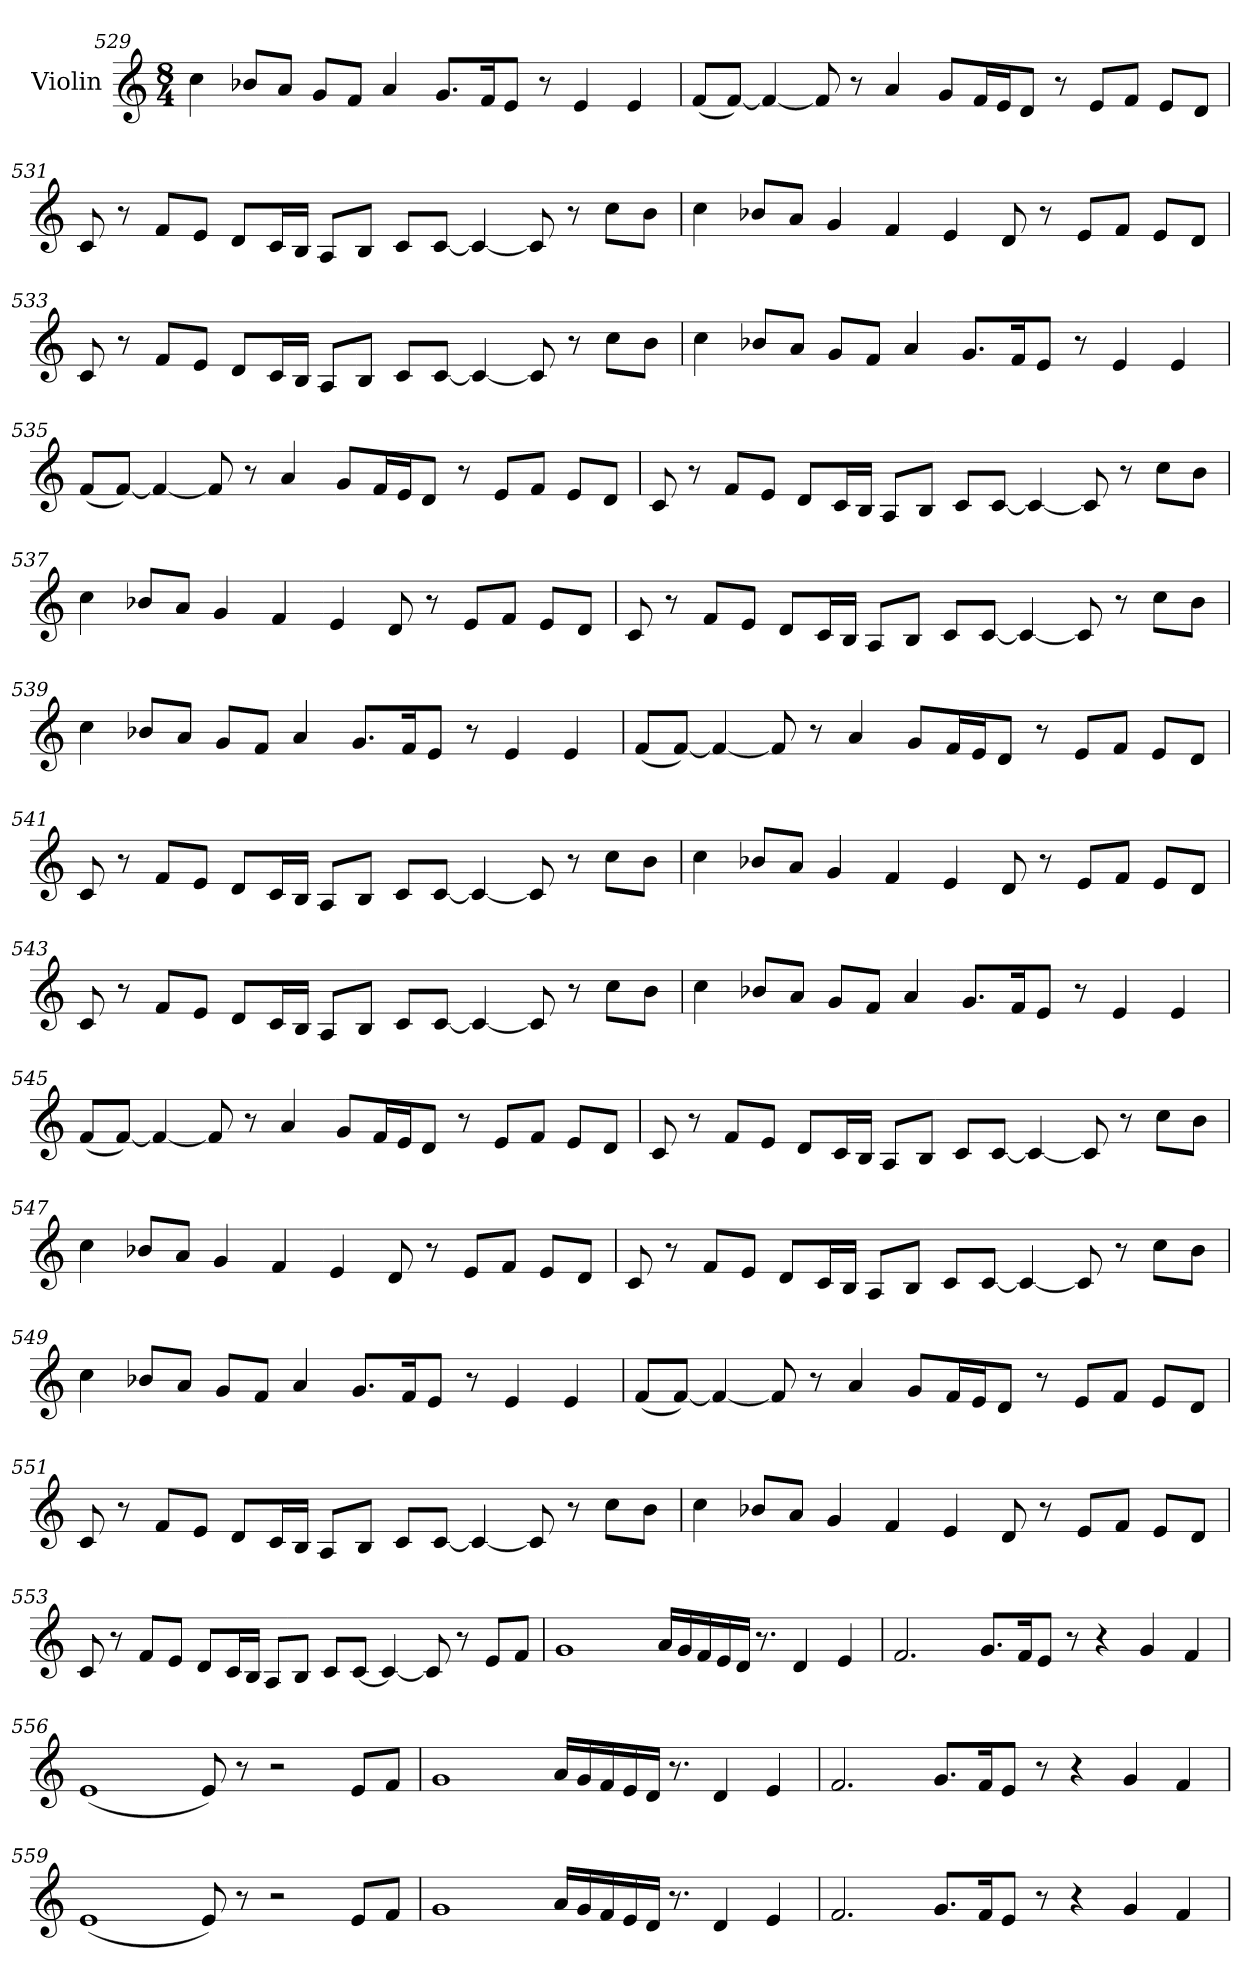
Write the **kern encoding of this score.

**kern
*part1
*staff1
*I"Violin
*clefG2
*k[]
*M8/4
=529
4cc\
8b-X/L
8a/J
8g/L
8f/J
4a/
8.g/L
16f/K
8e/J
8r
4e/
4e/
!!LO:LB:g=z
=530
(<8f/L
[8f/J)
4f/_
8f/]
8r
4a/
8g/L
16f/L
16e/J
8d/J
8r
8e/L
8f/J
8e/L
8d/J
=531
8c/
8r
8f/L
8e/J
8d/L
16c/L
16B/JJ
8A/L
8B/J
8c/L
[8c/J
4c/_
8c/]
8r
8cc\L
8b\J
!!LO:LB:g=z
=532
4cc\
8b-X/L
8a/J
4g/
4f/
4e/
8d/
8r
8e/L
8f/J
8e/L
8d/J
=533
8c/
8r
8f/L
8e/J
8d/L
16c/L
16B/JJ
8A/L
8B/J
8c/L
[8c/J
4c/_
8c/]
8r
8cc\L
8b\J
!!LO:LB:g=z
=534
4cc\
8b-X/L
8a/J
8g/L
8f/J
4a/
8.g/L
16f/K
8e/J
8r
4e/
4e/
=535
(<8f/L
[8f/J)
4f/_
8f/]
8r
4a/
8g/L
16f/L
16e/J
8d/J
8r
8e/L
8f/J
8e/L
8d/J
!!LO:LB:g=z
=536
8c/
8r
8f/L
8e/J
8d/L
16c/L
16B/JJ
8A/L
8B/J
8c/L
[8c/J
4c/_
8c/]
8r
8cc\L
8b\J
=537
4cc\
8b-X/L
8a/J
4g/
4f/
4e/
8d/
8r
8e/L
8f/J
8e/L
8d/J
!!LO:LB:g=z
=538
8c/
8r
8f/L
8e/J
8d/L
16c/L
16B/JJ
8A/L
8B/J
8c/L
[8c/J
4c/_
8c/]
8r
8cc\L
8b\J
=539
4cc\
8b-X/L
8a/J
8g/L
8f/J
4a/
8.g/L
16f/K
8e/J
8r
4e/
4e/
!!LO:LB:g=z
=540
(<8f/L
[8f/J)
4f/_
8f/]
8r
4a/
8g/L
16f/L
16e/J
8d/J
8r
8e/L
8f/J
8e/L
8d/J
=541
8c/
8r
8f/L
8e/J
8d/L
16c/L
16B/JJ
8A/L
8B/J
8c/L
[8c/J
4c/_
8c/]
8r
8cc\L
8b\J
!!LO:LB:g=z
=542
4cc\
8b-X/L
8a/J
4g/
4f/
4e/
8d/
8r
8e/L
8f/J
8e/L
8d/J
=543
8c/
8r
8f/L
8e/J
8d/L
16c/L
16B/JJ
8A/L
8B/J
8c/L
[8c/J
4c/_
8c/]
8r
8cc\L
8b\J
!!LO:PB:g=z
=544
4cc\
8b-X/L
8a/J
8g/L
8f/J
4a/
8.g/L
16f/K
8e/J
8r
4e/
4e/
=545
(<8f/L
[8f/J)
4f/_
8f/]
8r
4a/
8g/L
16f/L
16e/J
8d/J
8r
8e/L
8f/J
8e/L
8d/J
!!LO:LB:g=z
=546
8c/
8r
8f/L
8e/J
8d/L
16c/L
16B/JJ
8A/L
8B/J
8c/L
[8c/J
4c/_
8c/]
8r
8cc\L
8b\J
=547
4cc\
8b-X/L
8a/J
4g/
4f/
4e/
8d/
8r
8e/L
8f/J
8e/L
8d/J
!!LO:LB:g=z
=548
8c/
8r
8f/L
8e/J
8d/L
16c/L
16B/JJ
8A/L
8B/J
8c/L
[8c/J
4c/_
8c/]
8r
8cc\L
8b\J
=549
4cc\
8b-X/L
8a/J
8g/L
8f/J
4a/
8.g/L
16f/K
8e/J
8r
4e/
4e/
!!LO:LB:g=z
=550
(<8f/L
[8f/J)
4f/_
8f/]
8r
4a/
8g/L
16f/L
16e/J
8d/J
8r
8e/L
8f/J
8e/L
8d/J
=551
8c/
8r
8f/L
8e/J
8d/L
16c/L
16B/JJ
8A/L
8B/J
8c/L
[8c/J
4c/_
8c/]
8r
8cc\L
8b\J
!!LO:LB:g=z
=552
4cc\
8b-X/L
8a/J
4g/
4f/
4e/
8d/
8r
8e/L
8f/J
8e/L
8d/J
=553
8c/
8r
8f/L
8e/J
8d/L
16c/L
16B/JJ
8A/L
8B/J
8c/L
[8c/J
4c/_
8c/]
8r
8e/L
8f/J
!!LO:LB:g=z
=554
1g
16a/LL
16g/
16f/
16e/
16d/JJ
8.r
4d/
4e/
=555
2.f/
8.g/L
16f/K
8e/J
8r
4r
4g/
4f/
=556
(<1e
8e/)
8r
2r
8e/L
8f/J
!!LO:LB:g=z
=557
1g
16a/LL
16g/
16f/
16e/
16d/JJ
8.r
4d/
4e/
=558
2.f/
8.g/L
16f/K
8e/J
8r
4r
4g/
4f/
=559
(<1e
8e/)
8r
2r
8e/L
8f/J
!!LO:LB:g=z
=560
1g
16a/LL
16g/
16f/
16e/
16d/JJ
8.r
4d/
4e/
=561
2.f/
8.g/L
16f/K
8e/J
8r
4r
4g/
4f/
=
*-
